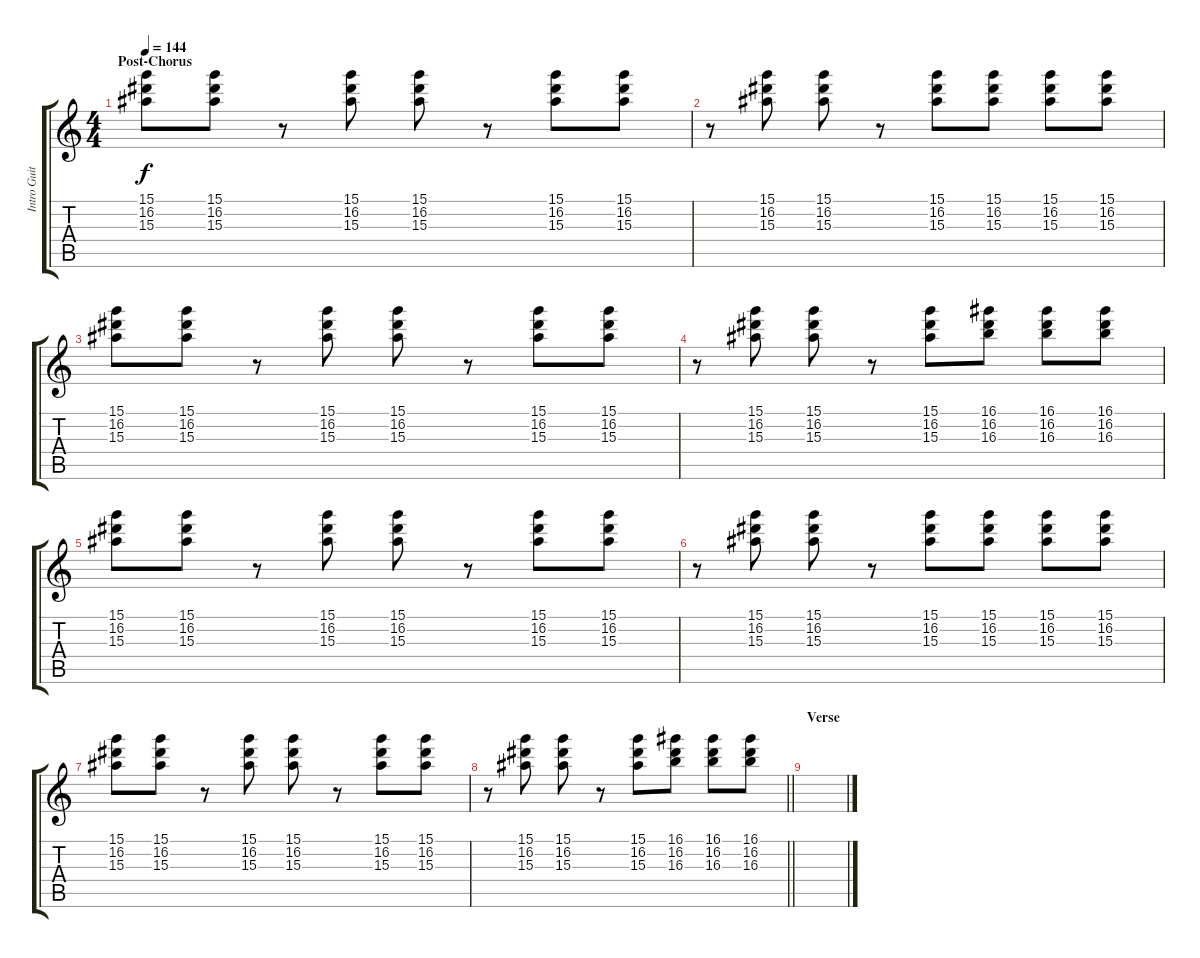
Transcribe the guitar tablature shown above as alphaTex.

\track ("Intro Guitar" "Intro Guit") {instrument distortionguitar}
\staff {score tabs}
\tuning (E4 B3 G3 D3 A2 E2) {hide}
\ts (4 4)
\section ("" "Post-Chorus")
\tempo 144
\clef g2
\ks c
(15.1 16.2 15.3).8{dy f} (15.1 16.2 15.3).8 r.8 (15.1 16.2 15.3).8 (15.1 16.2 15.3).8 r.8 (15.1 16.2 15.3).8 (15.1 16.2 15.3).8 |
r.8 (15.1 16.2 15.3).8 (15.1 16.2 15.3).8 r.8 (15.1 16.2 15.3).8 (15.1 16.2 15.3).8 (15.1 16.2 15.3).8 (15.1 16.2 15.3).8 |
(15.1 16.2 15.3).8 (15.1 16.2 15.3).8 r.8 (15.1 16.2 15.3).8 (15.1 16.2 15.3).8 r.8 (15.1 16.2 15.3).8 (15.1 16.2 15.3).8 |
r.8 (15.1 16.2 15.3).8 (15.1 16.2 15.3).8 r.8 (15.1 16.2 15.3).8 (16.1 16.2 16.3).8 (16.1 16.2 16.3).8 (16.1 16.2 16.3).8 |
(15.1 16.2 15.3).8 (15.1 16.2 15.3).8 r.8 (15.1 16.2 15.3).8 (15.1 16.2 15.3).8 r.8 (15.1 16.2 15.3).8 (15.1 16.2 15.3).8 |
r.8 (15.1 16.2 15.3).8 (15.1 16.2 15.3).8 r.8 (15.1 16.2 15.3).8 (15.1 16.2 15.3).8 (15.1 16.2 15.3).8 (15.1 16.2 15.3).8 |
(15.1 16.2 15.3).8 (15.1 16.2 15.3).8 r.8 (15.1 16.2 15.3).8 (15.1 16.2 15.3).8 r.8 (15.1 16.2 15.3).8 (15.1 16.2 15.3).8 |
\barLineRight lightlight
r.8 (15.1 16.2 15.3).8 (15.1 16.2 15.3).8 r.8 (15.1 16.2 15.3).8 (16.1 16.2 16.3).8 (16.1 16.2 16.3).8 (16.1 16.2 16.3).8 |
\section ("" "Verse")
